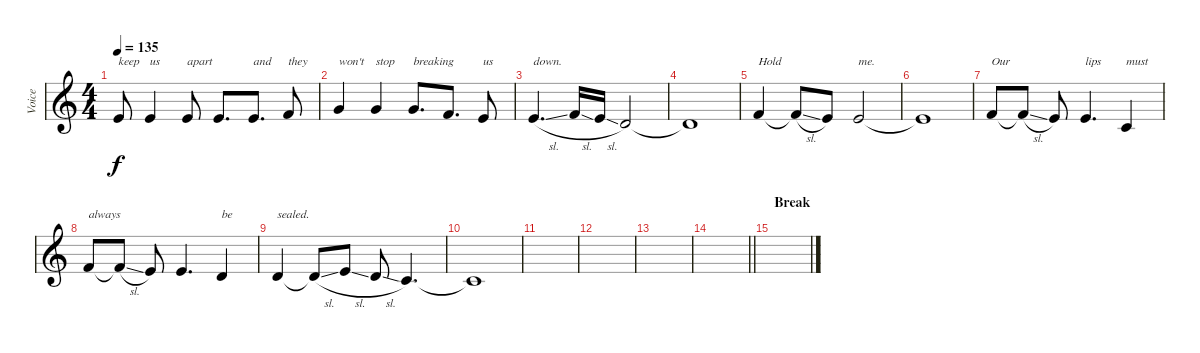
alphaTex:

\track ("Voice" "Voice") {instrument altosax}
\staff {score}
\tuning (E4 B3 G3 D3 A2 E2) {hide}
\ts (4 4)
\tempo 135
\clef g2
\ks c
5.2.8{txt "keep" dy f} 5.2.4{txt "us"} 5.2.8{txt "apart"} 5.2.8{d} 5.2.8{d txt "and"} 6.2.8{txt "they"} |
8.2.4{txt "won't"} 8.2.4{txt "stop"} 8.2.8{d txt "breaking"} 6.2.8{d} 5.2.8{txt "us"} |
5.2{sl}.4{d txt "down."} 6.2{sl}.16 5.2{sl}.16 3.2.2 |
3.2{t}.1 |
6.2.4{txt "Hold"} 6.2{sl t}.8 5.2.8 5.2.2{txt "me."} |
5.2{t}.1 |
6.2.8{txt "Our"} 6.2{sl t}.8 5.2.8 5.2.4{d txt "lips"} 1.2.4{txt "must"} |
6.2.8{txt "always"} 6.2{sl t}.8 5.2.8 5.2.4{d} 3.2.4{txt "be"} |
3.2.4{txt "sealed."} 3.2{sl t}.8 5.2{sl}.8 3.2{sl}.8 1.2.4{d} |
1.2{t}.1 |
|
|
|
\barLineRight lightlight
|
\section ("" "Break")
